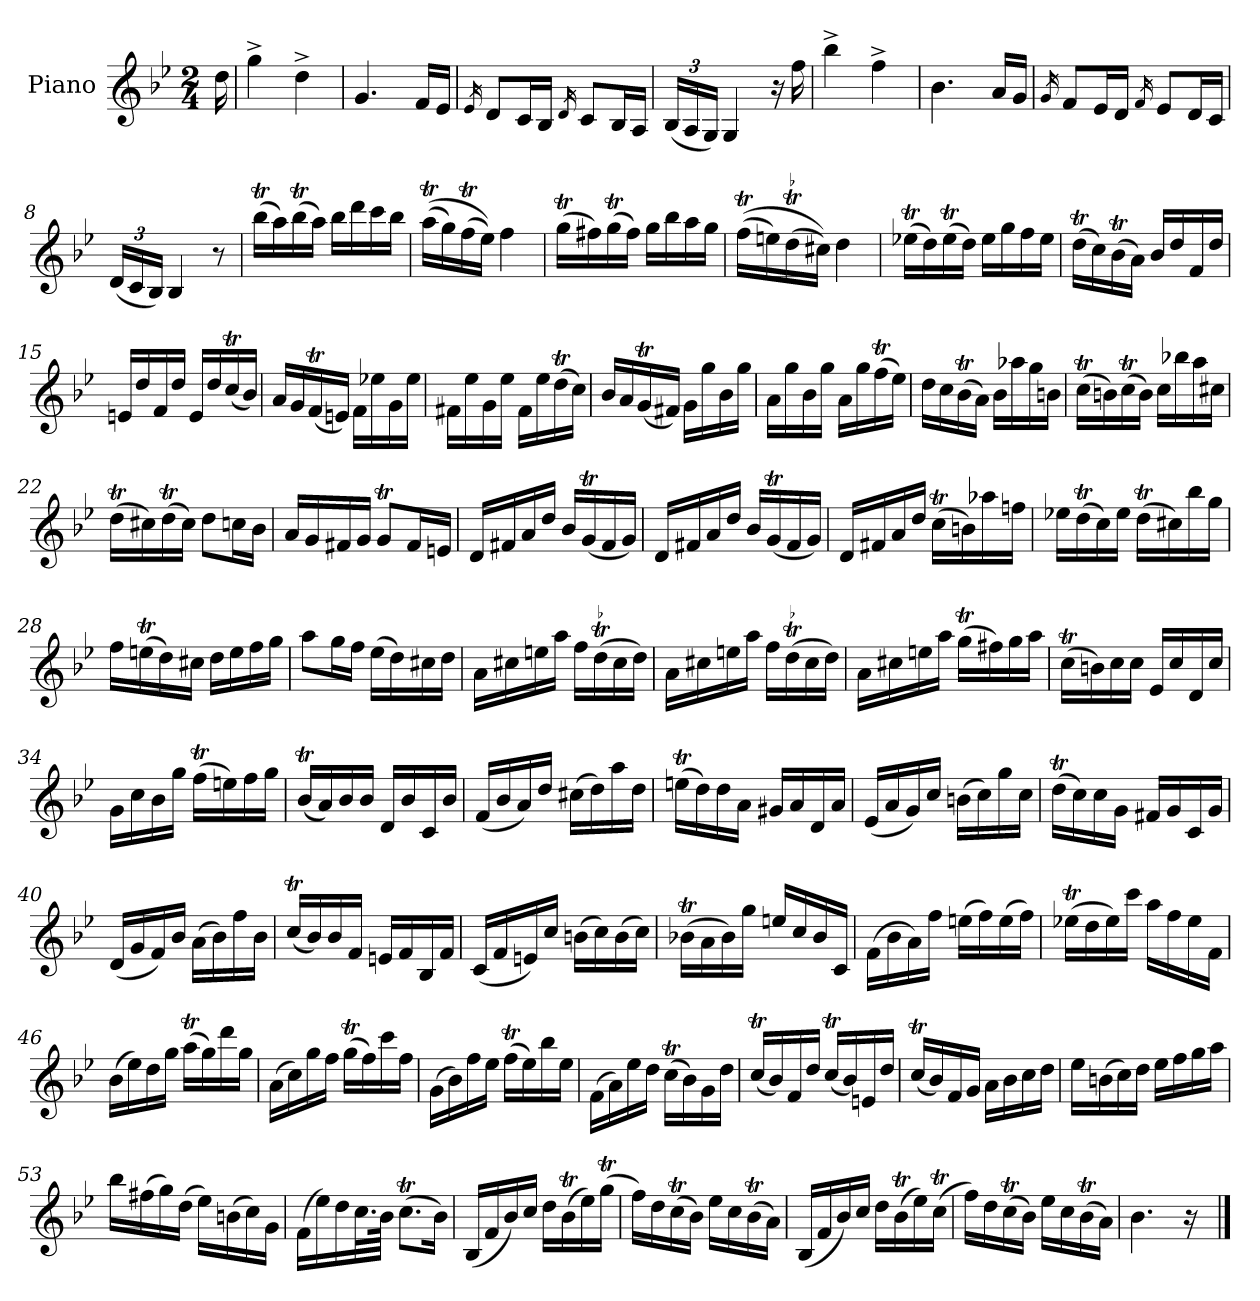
**kern
*part1
*staff1
*I"Piano
*I'Pno.
*clefG2
*k[b-e-]
*M2/4
=
16dd\
=1
4gg^\
4dd^\
=2
4.g/
16f/LL
16e-/JJ
=3
16qe-/
8d/L
16c/L
16B-/JJ
16qd/
8c/L
16B-/L
16A/JJ
=4
*Xbrackettup
(<24B-/LL
24A/
24G/JJ)
4G/
16r
16ff\
=5
4bb-^\
4ff^\
=6
4.b-\
16a/LL
16g/JJ
=7
16qg/
8f/L
16e-/L
16d/JJ
16qf/
8e-/L
16d/L
16c/JJ
=8
(<24d/LL
24c/
24B-/JJ)
4B-/
8r
!!LO:LB:g=z
=9
(>16bb-T\LL
16aa\)
(>16bb-T\
16aa\JJ)
16bb-\LL
16ddd\
16ccc\
16bb-\JJ
=10
(>(>16aat\LL
16gg\)
(>16ffT\
16ee-\JJ))
4ff\
=11
(>16ggT\LL
16ff#X\)
(>16ggT\
16ff#\JJ)
16gg\LL
16bb-\
16aa\
16gg\JJ
=12
(>(>16ffT\LL
16een\)
(>16ddt\
16cc#X\JJ))
4dd\
=13
(>16ee-XT\LL
16dd\)
(>16ee-T\
16dd\JJ)
16ee-\LL
16gg\
16ff\
16ee-\JJ
=14
(>16ddt\LL
16cc\)
(>16b-T\
16a\JJ)
16b-/LL
16dd/
16f/
16dd/JJ
!!LO:LB:g=z
=15
16en/LL
16dd/
16f/
16dd/JJ
16e/LL
16dd/
(<16ccT/
16b-/JJ)
=16
16a/LL
16g/
(<16fT/
16en/JJ)
16f\LL
16ee-X\
16g\
16ee-\JJ
=17
16f#X\LL
16ee-\
16g\
16ee-\JJ
16f#\LL
16ee-\
(>16ddt\
16cc\JJ)
=18
16b-/LL
16a/
(<16gT/
16f#X/JJ)
16g\LL
16gg\
16b-\
16gg\JJ
=19
16a\LL
16gg\
16b-\
16gg\JJ
16a\LL
16gg\
(>16ffT\
16ee-\JJ)
!!LO:LB:g=z
=20
16dd\LL
16cc\
(>16b-T\
16a\JJ)
16b-\LL
16aa-X\
16gg\
16bn\JJ
=21
(>16ccT\LL
16bn\)
(>16ccT\
16b\JJ)
16cc\LL
16bb-X\
16aa\
16cc#X\JJ
=22
(>16ddt\LL
16cc#X\)
(>16ddt\
16cc#\JJ)
8dd\L
16ccn\L
16b-\JJ
=23
16a/LL
16g/
16f#X/
16g/JJ
8gT/L
16f#/L
16en/JJ
=24
16d/LL
16f#X/
16a/
16dd/JJ
16b-/LL
(<16gT/
16f#/
16g/JJ)
!!LO:LB:g=z
=25
16d/LL
16f#X/
16a/
16dd/JJ
16b-/LL
(<16gT/
16f#/
16g/JJ)
=26
16d/LL
16f#X/
16a/
16dd/JJ
(>16ccT\LL
16bn\)
16aa-X\
16ffn\JJ
=27
16ee-X\LL
(>16ddt\
16cc\)
16ee-\JJ
(>16ddt\LL
16cc#X\)
16bb-\
16gg\JJ
=28
16ff\LL
(>16eent\
16dd\)
16cc#X\JJ
16dd\LL
16ee\
16ff\
16gg\JJ
=29
8aa\L
16gg\L
16ff\JJ
(>16ee-\LL
16dd\)
16cc#X\
16dd\JJ
!!LO:LB:g=z
=30
16a\LL
16cc#X\
16een\
16aa\JJ
16ff\LL
(>16ddt\
16cc#\
16dd\JJ)
=31
16a\LL
16cc#X\
16een\
16aa\JJ
16ff\LL
(>16ddt\
16cc#\
16dd\JJ)
=32
16a\LL
16cc#X\
16een\
16aa\JJ
(>16ggT\LL
16ff#X\)
16gg\
16aa\JJ
=33
(>16ccT\LL
16bn\)
16cc\
16cc\JJ
16e-/LL
16cc/
16d/
16cc/JJ
=34
16g\LL
16cc\
16b-\
16gg\JJ
(>16ffT\LL
16een\)
16ff\
16gg\JJ
!!LO:LB:g=z
=35
(<16b-T/LL
16a/)
16b-/
16b-/JJ
16d/LL
16b-/
16c/
16b-/JJ
=36
(<16f/LL
16b-/
16a/)
16dd/JJ
(>16cc#X\LL
16dd\)
16aa\
16dd\JJ
=37
(>16eent\LL
16dd\)
16dd\
16a\JJ
16g#X/LL
16a/
16d/
16a/JJ
=38
(<16e-/LL
16a/
16g/)
16cc/JJ
(>16bn\LL
16cc\)
16gg\
16cc\JJ
=39
(>16ddt\LL
16cc\)
16cc\
16g\JJ
16f#X/LL
16g/
16c/
16g/JJ
!!LO:LB:g=z
=40
(<16d/LL
16g/
16f/)
16b-/JJ
(>16a\LL
16b-\)
16ff\
16b-\JJ
=41
(<16ccT/LL
16b-/)
16b-/
16f/JJ
16en/LL
16f/
16B-/
16f/JJ
=42
(<16c/LL
16f/
16en/)
16cc/JJ
(>16bn\LL
16cc\)
(>16b\
16cc\JJ)
=43
(>16b-XT\LL
16a\
16b-\)
16gg\JJ
16een/LL
16cc/
16b-/
16c/JJ
=44
(>16f\LL
16b-\
16a\)
16ff\JJ
(>16een\LL
16ff\)
(>16ee\
16ff\JJ)
!!LO:LB:g=z
=45
(>16ee-XT\LL
16dd\
16ee-\)
16ccc\JJ
16aa\LL
16ff\
16ee-\
16f\JJ
=46
(>16b-\LL
16ee-\)
16dd\
16gg\JJ
(>16aat\LL
16gg\)
16ddd\
16gg\JJ
=47
(>16a\LL
16cc\)
16gg\
16ff\JJ
(>16ggT\LL
16ff\)
16ccc\
16ff\JJ
=48
(>16g\LL
16b-\)
16ff\
16ee-\JJ
(>16ffT\LL
16ee-\)
16bb-\
16ee-\JJ
=49
(>16f\LL
16a\)
16ee-\
16dd\JJ
(>16ccT\LL
16b-\)
16g\
16dd\JJ
=50
(<16ccT/LL
16b-/)
16f/
16dd/JJ
(<16ccT/LL
16b-/)
16en/
16dd/JJ
!!LO:LB:g=z
=51
(<16ccT/LL
16b-/)
16f/
16g/JJ
16a\LL
16b-\
16cc\
16dd\JJ
=52
16ee-\LL
(>16bn\
16cc\)
16dd\JJ
16ee-\LL
16ff\
16gg\
16aa\JJ
=53
16bb-\LL
(>16ff#X\
16gg\)
(>16dd\JJ
16ee-\LL)
(>16bn\
16cc\)
16g\JJ
=54
(>16f\LL
16ee-\)
16dd\
32.cc\L
64b-\JJJk
(>8.ccT\L
16b-\Jk)
=55
(<16B-/LL
16f/
16b-/)
16cc/JJ
16dd\LL
(>16b-T\
16ee-\)
(>16ggT\JJ
!!LO:PB:g=z
=56
16ff\LL)
16dd\
(>16ccT\
16b-\JJ)
16ee-\LL
16cc\
(>16b-T\
16a\JJ)
=57
(<16B-/LL
16f/
16b-/)
16cc/JJ
16dd\LL
(>16b-T\
16ee-\)
(>16ccT\JJ
=58
16ff\LL)
16dd\
(>16ccT\
16b-\JJ)
16ee-\LL
16cc\
(>16b-T\
16a\JJ)
=59
4.b-\
16r
16ryy
==
*-
